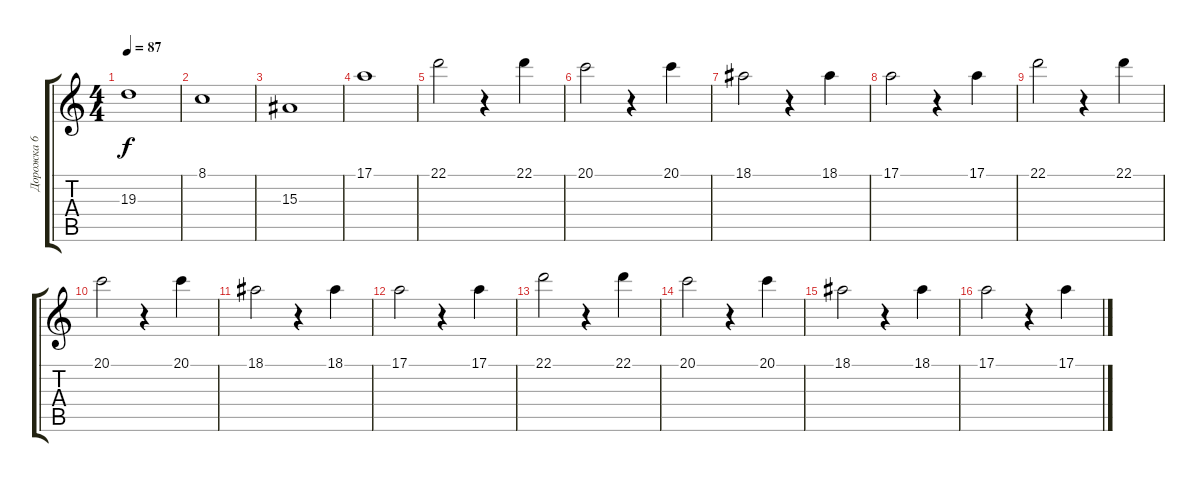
\track ("Дорожка 6" "Дорожка 6") {instrument acousticgrandpiano}
\staff {score tabs}
\tuning (E4 B3 G3 D3 A2 E2) {hide}
\ts (4 4)
\tempo 87
\clef g2
\ks c
19.3.1{dy f} |
8.1.1 |
15.3.1 |
17.1.1 |
22.1.2 r.4 22.1.4 |
20.1.2 r.4 20.1.4 |
18.1.2 r.4 18.1.4 |
17.1.2 r.4 17.1.4 |
22.1.2 r.4 22.1.4 |
20.1.2 r.4 20.1.4 |
18.1.2 r.4 18.1.4 |
17.1.2 r.4 17.1.4 |
22.1.2 r.4 22.1.4 |
20.1.2 r.4 20.1.4 |
18.1.2 r.4 18.1.4 |
17.1.2 r.4 17.1.4
